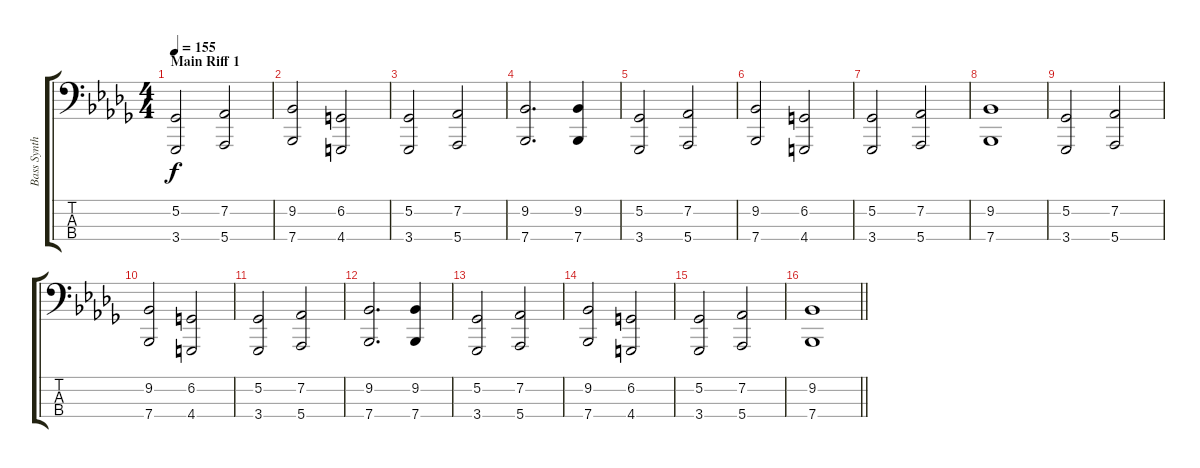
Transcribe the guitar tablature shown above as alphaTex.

\track ("Bass Synth" "Bass Synth") {instrument lead8bassandlead}
\staff {score tabs}
\tuning (Gb2 Db2 Ab1 Eb1) {hide}
\ts (4 4)
\section ("" "Main Riff 1")
\tempo 155
\clef f4
\ks bbminor
(5.2 3.4).2{dy f} (7.2 5.4).2 |
(9.2 7.4).2 (6.2 4.4).2 |
(5.2 3.4).2 (7.2 5.4).2 |
(9.2 7.4).2{d} (9.2 7.4).4 |
(5.2 3.4).2 (7.2 5.4).2 |
(9.2 7.4).2 (6.2 4.4).2 |
(5.2 3.4).2 (7.2 5.4).2 |
(9.2 7.4).1 |
(5.2 3.4).2 (7.2 5.4).2 |
(9.2 7.4).2 (6.2 4.4).2 |
(5.2 3.4).2 (7.2 5.4).2 |
(9.2 7.4).2{d} (9.2 7.4).4 |
(5.2 3.4).2 (7.2 5.4).2 |
(9.2 7.4).2 (6.2 4.4).2 |
(5.2 3.4).2 (7.2 5.4).2 |
\barLineRight lightlight
(9.2 7.4).1
